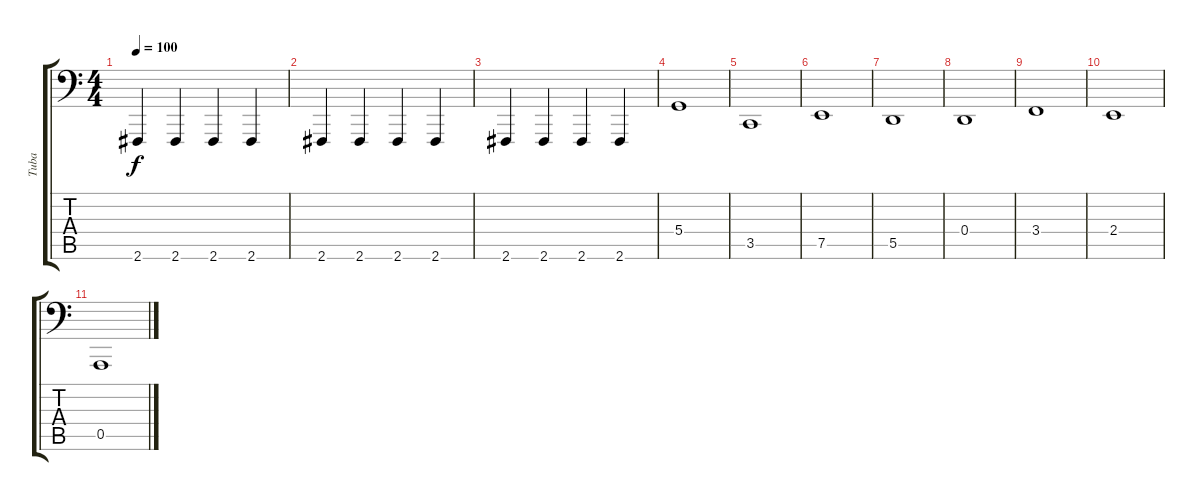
\track ("Tuba" "Tuba") {instrument tuba}
\staff {score tabs}
\tuning (E3 B2 G2 D2 A1 E1) {hide}
\ts (4 4)
\tempo 100
\clef f4
\ks c
2.6.4{dy f} 2.6.4 2.6.4 2.6.4 |
2.6.4 2.6.4 2.6.4 2.6.4 |
2.6.4 2.6.4 2.6.4 2.6.4 |
5.4.1 |
3.5.1 |
7.5.1 |
5.5.1 |
0.4.1 |
3.4.1 |
2.4.1 |
0.5.1
